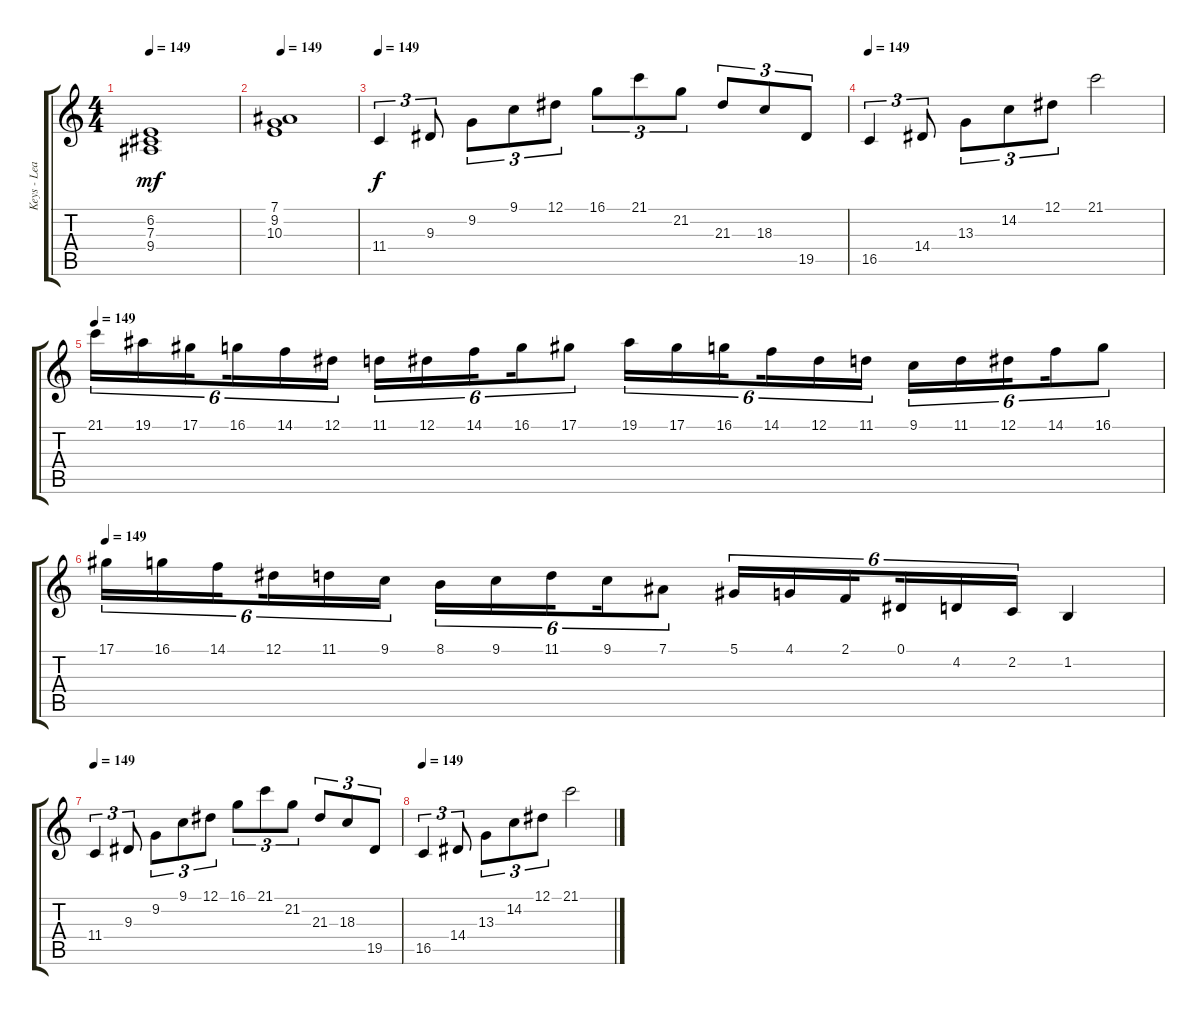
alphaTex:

\track ("Keys - Lead" "Keys - Lea") {instrument lead2sawtooth}
\staff {score tabs}
\tuning (Eb4 Bb3 Gb3 Db3 Ab2 Eb2) {hide}
\ts (4 4)
\tempo 149
\clef g2
\ks c
(6.2 7.3 9.4).1{dy mf} |
\tempo 149
(7.1 9.2 10.3).1 |
\tempo 149
11.4.4{tu (3 2) dy f} 9.3.8{tu (3 2)} 9.2.8{tu (3 2)} 9.1.8{tu (3 2)} 12.1.8{tu (3 2)} 16.1.8{tu (3 2)} 21.1.8{tu (3 2)} 21.2.8{tu (3 2)} 21.3.8{tu (3 2)} 18.3.8{tu (3 2)} 19.5.8{tu (3 2)} |
\tempo 149
16.5.4{tu (3 2)} 14.4.8{tu (3 2)} 13.3.8{tu (3 2)} 14.2.8{tu (3 2)} 12.1.8{tu (3 2)} 21.1.2 |
\tempo 149
21.1.16{tu (6 4)} 19.1.16{tu (6 4)} 17.1.16{tu (6 4) beam splitsecondary} 16.1.16{tu (6 4)} 14.1.16{tu (6 4)} 12.1.16{tu (6 4)} 11.1.16{tu (6 4)} 12.1.16{tu (6 4)} 14.1.16{tu (6 4) beam splitsecondary} 16.1.16{tu (6 4)} 17.1.8{tu (6 4)} 19.1.16{tu (6 4)} 17.1.16{tu (6 4)} 16.1.16{tu (6 4) beam splitsecondary} 14.1.16{tu (6 4)} 12.1.16{tu (6 4)} 11.1.16{tu (6 4)} 9.1.16{tu (6 4)} 11.1.16{tu (6 4)} 12.1.16{tu (6 4) beam splitsecondary} 14.1.16{tu (6 4)} 16.1.8{tu (6 4)} |
\tempo 149
17.1.16{tu (6 4)} 16.1.16{tu (6 4)} 14.1.16{tu (6 4) beam splitsecondary} 12.1.16{tu (6 4)} 11.1.16{tu (6 4)} 9.1.16{tu (6 4)} 8.1.16{tu (6 4)} 9.1.16{tu (6 4)} 11.1.16{tu (6 4) beam splitsecondary} 9.1.16{tu (6 4)} 7.1.8{tu (6 4)} 5.1.16{tu (6 4)} 4.1.16{tu (6 4)} 2.1.16{tu (6 4) beam splitsecondary} 0.1.16{tu (6 4)} 4.2.16{tu (6 4)} 2.2.16{tu (6 4)} 1.2.4 |
\tempo 149
11.4.4{tu (3 2)} 9.3.8{tu (3 2)} 9.2.8{tu (3 2)} 9.1.8{tu (3 2)} 12.1.8{tu (3 2)} 16.1.8{tu (3 2)} 21.1.8{tu (3 2)} 21.2.8{tu (3 2)} 21.3.8{tu (3 2)} 18.3.8{tu (3 2)} 19.5.8{tu (3 2)} |
\tempo 149
16.5.4{tu (3 2)} 14.4.8{tu (3 2)} 13.3.8{tu (3 2)} 14.2.8{tu (3 2)} 12.1.8{tu (3 2)} 21.1.2
